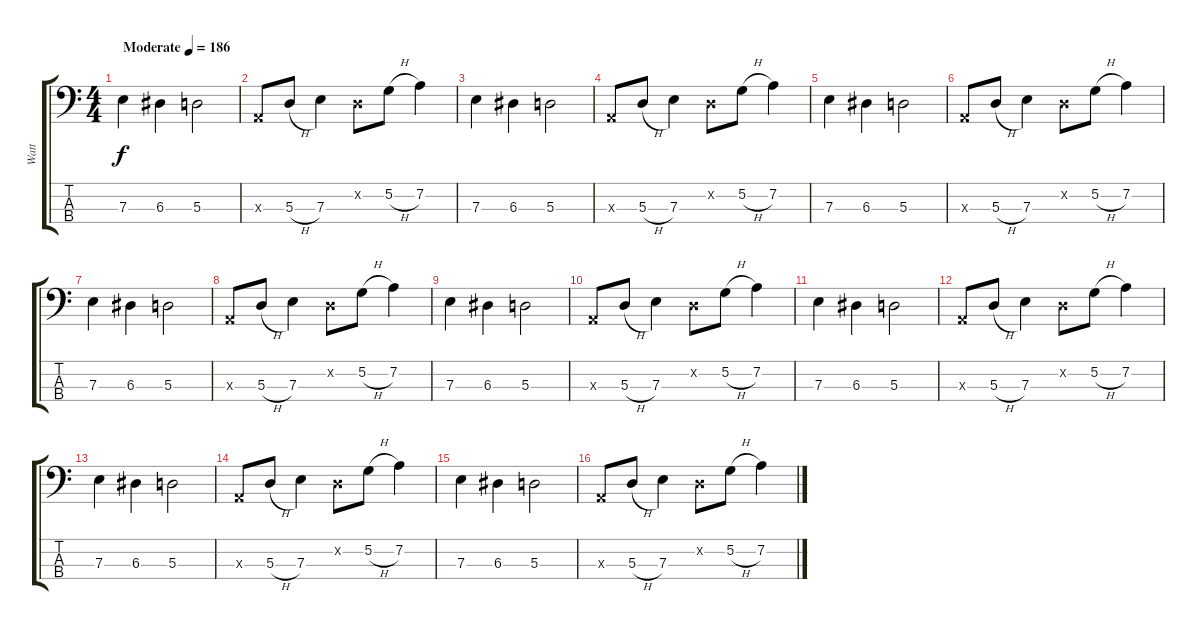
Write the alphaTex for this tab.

\track ("Watt" "Watt") {instrument electricbassfinger}
\staff {score tabs}
\tuning (G2 D2 A1 E1) {hide}
\ts (4 4)
\tempo (186 "Moderate")
\clef f4
\ks c
7.3.4{dy f instrument electricbassfinger} 6.3.4 5.3.2 |
0.3{x}.8 5.3{h}.8 7.3.4 0.2{x}.8 5.2{h}.8 7.2.4 |
7.3.4 6.3.4 5.3.2 |
0.3{x}.8 5.3{h}.8 7.3.4 0.2{x}.8 5.2{h}.8 7.2.4 |
7.3.4 6.3.4 5.3.2 |
0.3{x}.8 5.3{h}.8 7.3.4 0.2{x}.8 5.2{h}.8 7.2.4 |
7.3.4 6.3.4 5.3.2 |
0.3{x}.8 5.3{h}.8 7.3.4 0.2{x}.8 5.2{h}.8 7.2.4 |
7.3.4 6.3.4 5.3.2 |
0.3{x}.8 5.3{h}.8 7.3.4 0.2{x}.8 5.2{h}.8 7.2.4 |
7.3.4 6.3.4 5.3.2 |
0.3{x}.8 5.3{h}.8 7.3.4 0.2{x}.8 5.2{h}.8 7.2.4 |
7.3.4 6.3.4 5.3.2 |
0.3{x}.8 5.3{h}.8 7.3.4 0.2{x}.8 5.2{h}.8 7.2.4 |
7.3.4 6.3.4 5.3.2 |
0.3{x}.8 5.3{h}.8 7.3.4 0.2{x}.8 5.2{h}.8 7.2.4
